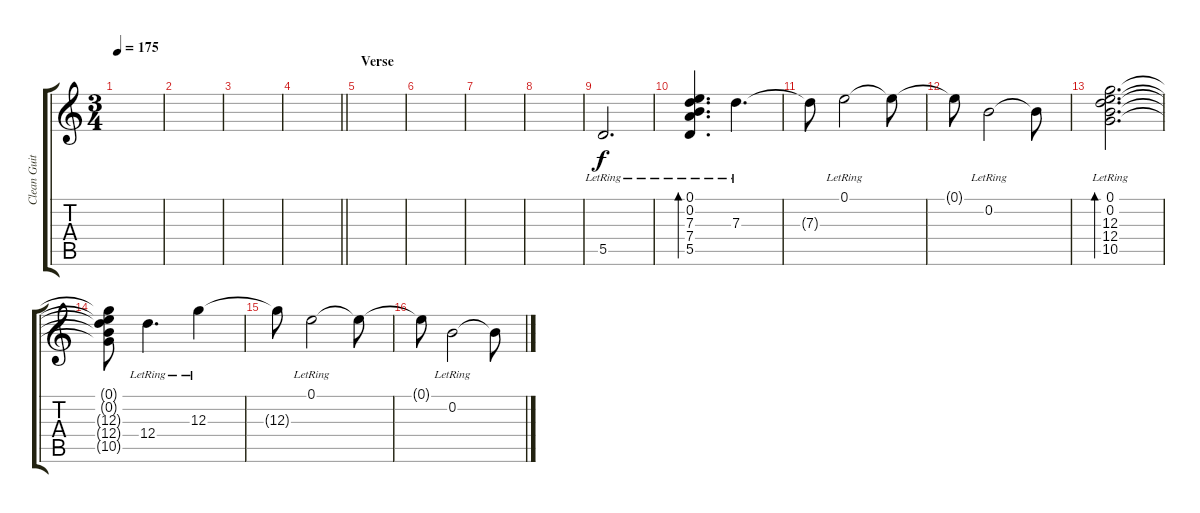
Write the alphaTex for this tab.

\track ("Clean Guitar" "Clean Guit") {instrument electricguitarjazz}
\staff {score tabs}
\tuning (E4 B3 G3 D3 A2 E2) {hide}
\ts (3 4)
\tempo 175
\clef g2
\ks c
|
|
|
\barLineRight lightlight
|
\section ("" "Verse")
|
|
|
|
5.5{lr}.2{d} |
(0.1{lr} 0.2{lr} 7.3{lr} 7.4{lr} 5.5{lr}).4{d bd 480} 7.3{lr}.4{d} |
7.3{t}.8 0.1{lr}.2 0.1{t}.8 |
0.1{t}.8 0.2{lr}.2 0.2{t}.8 |
(0.1{lr} 0.2{lr} 12.3{lr} 12.4{lr} 10.5{lr}).2{d bd 480} |
(0.1{t} 0.2{t} 12.3{t} 12.4{t} 10.5{t}).8 12.4{lr}.4{d} 12.3{lr}.4 |
12.3{t}.8 0.1{lr}.2 0.1{t}.8 |
0.1{t}.8 0.2{lr}.2 0.2{t}.8
